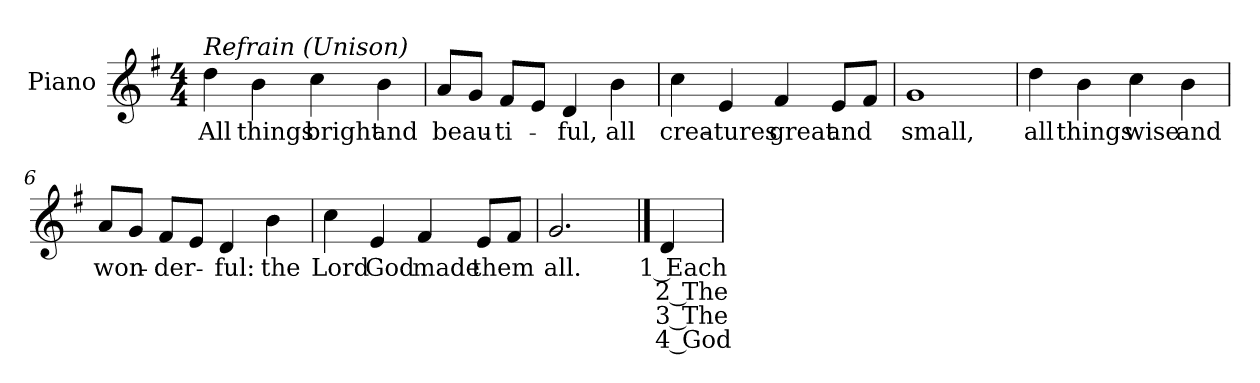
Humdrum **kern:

**kern	**text	**text	**text	**text
*part1	*part1	*part1	*part1	*part1
*staff1	*staff1	*staff1	*staff1	*staff1
*I"Piano	*	*	*	*
*I'Pno.	*	*	*	*
!!LO:PB:g=z
*clefG2	*	*	*	*
*k[f#]	*	*	*	*
*G:	*	*	*	*
*M4/4	*	*	*	*
=1	=1	=1	=1	=1
!LO:TX:a:i:t=Refrain (Unison)	!	!	!	!
!	!LO:LY:b:color=#000000	!	!	!
4ddi\	All	.	.	.
!	!LO:LY:b:color=#000000	!	!	!
4bi\	things	.	.	.
!	!LO:LY:b:color=#000000	!	!	!
4cci\	bright	.	.	.
!	!LO:LY:b:color=#000000	!	!	!
4bi\	and	.	.	.
=2	=2	=2	=2	=2
!	!LO:LY:b:color=#000000	!	!	!
8ai/L	beau-	.	.	.
8gi/J	.	.	.	.
!	!LO:LY:b:color=#000000	!	!	!
8f#i/L	-ti-	.	.	.
8ei/J	.	.	.	.
!	!LO:LY:b:color=#000000	!	!	!
4di/	-ful,	.	.	.
!	!LO:LY:b:color=#000000	!	!	!
4bi\	all	.	.	.
=3	=3	=3	=3	=3
!	!LO:LY:b:color=#000000	!	!	!
4cci\	crea-	.	.	.
!	!LO:LY:b:color=#000000	!	!	!
4ei/	-tures	.	.	.
!	!LO:LY:b:color=#000000	!	!	!
4f#i/	great	.	.	.
!	!LO:LY:b:color=#000000	!	!	!
8ei/L	and	.	.	.
8f#i/J	.	.	.	.
!!LO:LB:g=z
=4	=4	=4	=4	=4
!	!LO:LY:b:color=#000000	!	!	!
1gi	small,	.	.	.
=5	=5	=5	=5	=5
!	!LO:LY:b:color=#000000	!	!	!
4ddi\	all	.	.	.
!	!LO:LY:b:color=#000000	!	!	!
4bi\	things	.	.	.
!	!LO:LY:b:color=#000000	!	!	!
4cci\	wise	.	.	.
!	!LO:LY:b:color=#000000	!	!	!
4bi\	and	.	.	.
=6	=6	=6	=6	=6
!	!LO:LY:b:color=#000000	!	!	!
8ai/L	won-	.	.	.
8gi/J	.	.	.	.
!	!LO:LY:b:color=#000000	!	!	!
8f#i/L	-der-	.	.	.
8ei/J	.	.	.	.
!	!LO:LY:b:color=#000000	!	!	!
4di/	-ful:	.	.	.
!	!LO:LY:b:color=#000000	!	!	!
4bi\	the	.	.	.
!!LO:LB:g=z
=7	=7	=7	=7	=7
!	!LO:LY:b:color=#000000	!	!	!
4cci\	Lord	.	.	.
!	!LO:LY:b:color=#000000	!	!	!
4ei/	God	.	.	.
!	!LO:LY:b:color=#000000	!	!	!
4f#i/	made	.	.	.
!	!LO:LY:b:color=#000000	!	!	!
8ei/L	them	.	.	.
8f#i/J	.	.	.	.
=8	=8	=8	=8	=8
!	!LO:LY:b:color=#000000	!	!	!
2.gi/	all.	.	.	.
==9	==9	==9	==9	==9
!	!LO:LY:b:color=#000000	!LO:LY:b:color=#000000	!LO:LY:b:color=#000000	!LO:LY:b:color=#000000
4di/	1 Each	2 The	3 The	4 God
=	=	=	=	=
*-	*-	*-	*-	*-
